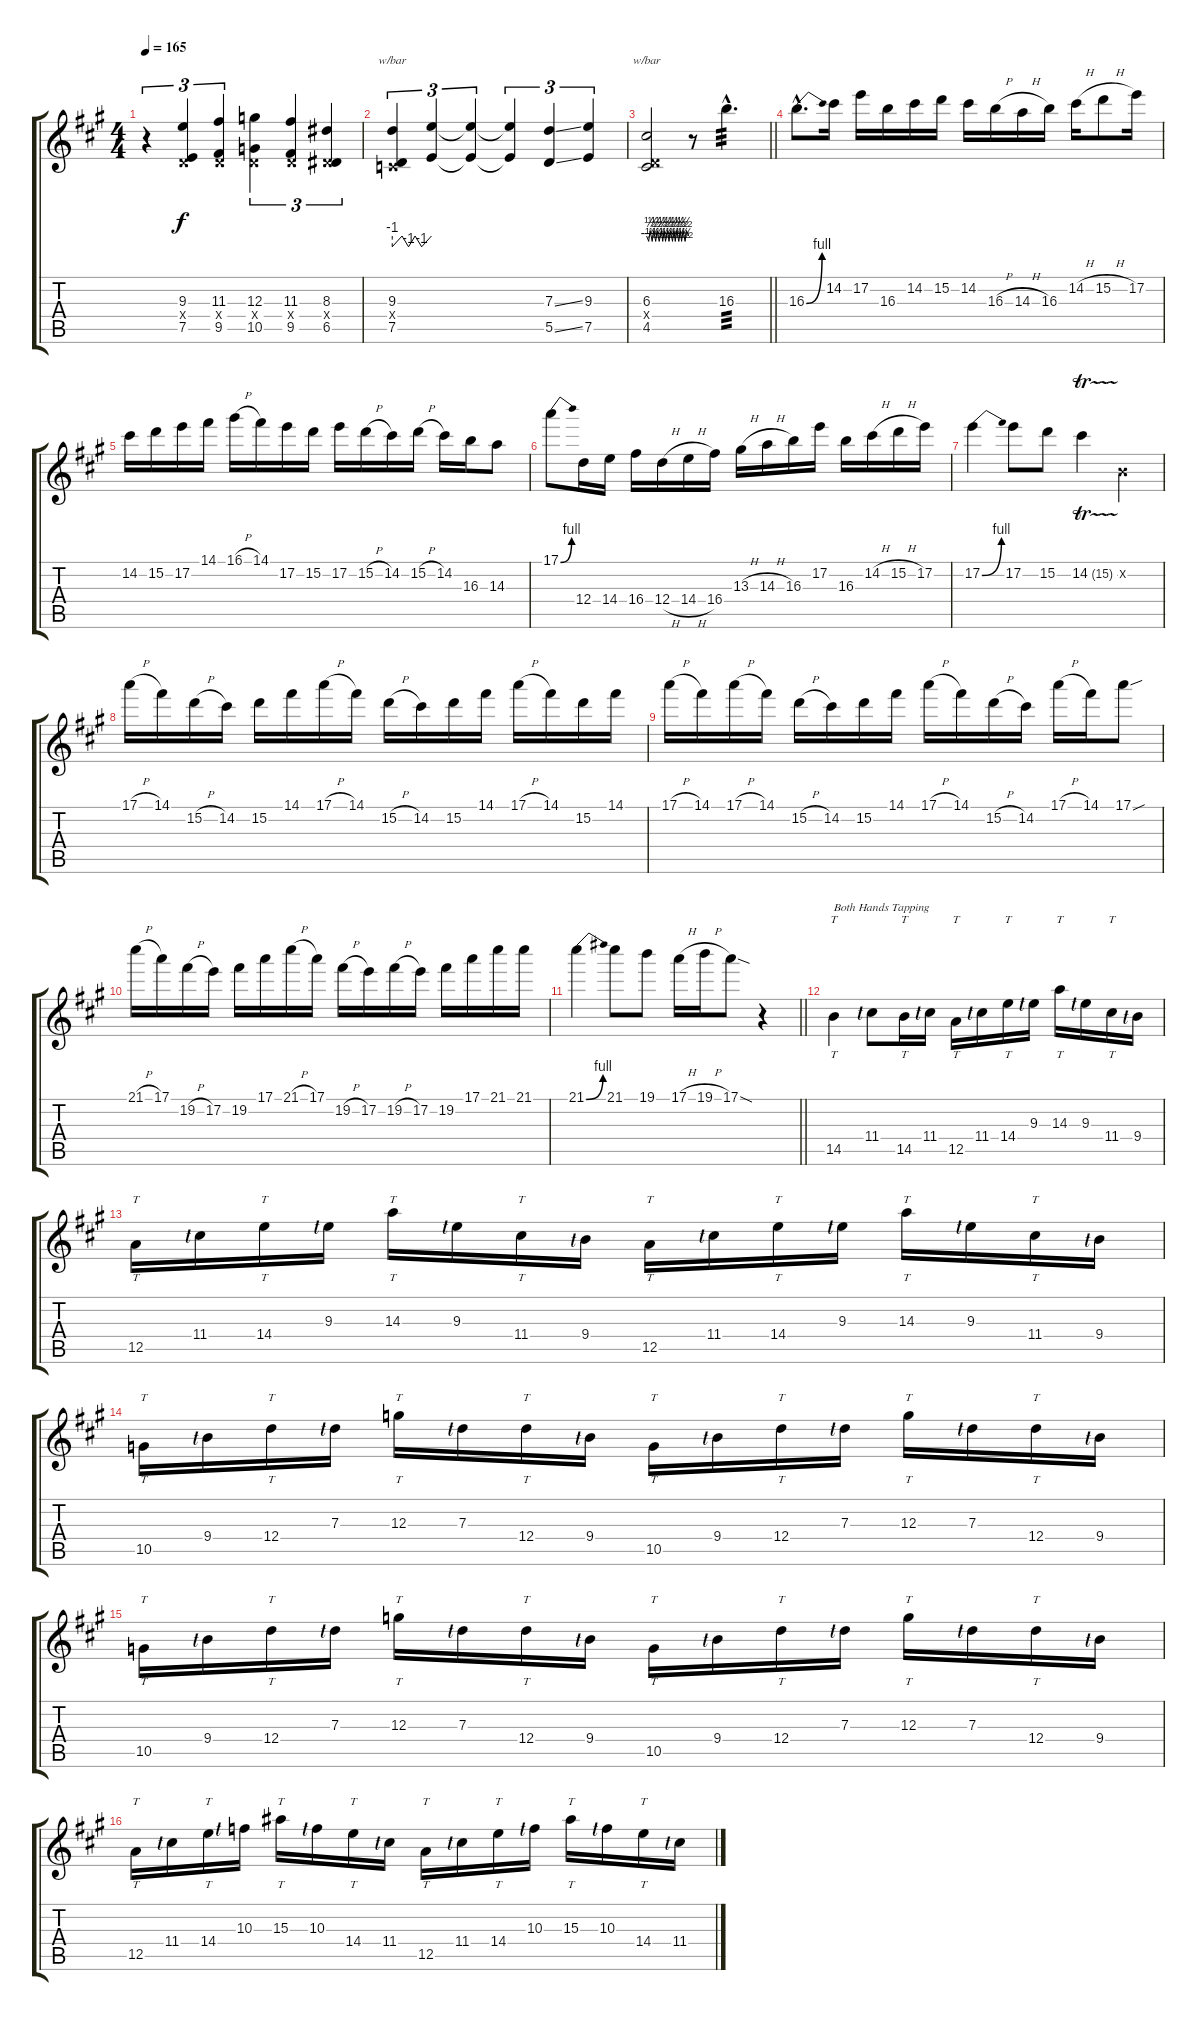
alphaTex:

\track "" {instrument distortionguitar}
\staff {score tabs}
\tuning (E4 B3 G3 D3 A2 E2) {hide}
\ts (4 4)
\tempo 165
\clef g2
\ks a
r.4{tu (3 2) dy f} (9.3 0.4{x} 7.5).4{tu (3 2)} (11.3 0.4{x} 9.5).4{tu (3 2)} (12.3 0.4{x} 10.5).4{tu (3 2)} (11.3 0.4{x} 9.5).4{tu (3 2)} (8.3 0.4{x} 6.5).4{tu (3 2)} |
(9.3 0.4{x} 7.5).4{tu (3 2) tbe (custom default 0 -4 15 0 25 -4 35 0 45 -4 60 0)} (9.3{t} 7.5{t}).4{tu (3 2)} (9.3{t} 7.5{t}).4{tu (3 2)} (9.3{t} 7.5{t}).4{tu (3 2)} (7.3{ss} 5.5{ss}).4{tu (3 2)} (9.3 7.5).4{tu (3 2)} |
\barLineRight lightlight
(6.3 0.4{x} 4.5).2{tbe (custom default 0 0 3 -2 5 2 8 -2 10 2 13 -2 15 2 18 -2 21 2 23 -2 25 2 27 -2 30 2 32 -2 34 2 37 -2 39 2 41 -2 43 2 46 -2 48 2 50 -2 52 2 55 -2 57 2 60 0)} r.8 16.3{hac}.4{d tp 3} |
16.3{be (bend 0 0 60 4) hac}.8{d} 14.2.16 17.2.16 16.3.16 14.2.16 15.2.16 14.2.16 16.3{h}.16 14.3{h}.16 16.3.16 14.2{h}.16 15.2{h}.8 17.2.16 |
14.2.16 15.2.16 17.2.16 14.1.16 16.1{h}.16 14.1.16 17.2.16 15.2.16 17.2.16 15.2{h}.16 14.2.16 15.2{h}.16 14.2.16 16.3.16 14.3.8 |
17.1{be (bend 0 0 60 4)}.8 12.4.16 14.4.16 16.4.16 12.4{h}.16 14.4{h}.16 16.4.16 13.3{h}.16 14.3{h}.16 16.3.16 17.2.16 16.3.16 14.2{h}.16 15.2{h}.16 17.2.16 |
17.2{be (bend 0 0 60 4)}.4 17.2.8 15.2.8 14.2{tr (15 16)}.4 0.2{x}.4 |
17.1{h}.16 14.1.16 15.2{h}.16 14.2.16 15.2.16 14.1.16 17.1{h}.16 14.1.16 15.2{h}.16 14.2.16 15.2.16 14.1.16 17.1{h}.16 14.1.16 15.2.16 14.1.16 |
17.1{h}.16 14.1.16 17.1{h}.16 14.1.16 15.2{h}.16 14.2.16 15.2.16 14.1.16 17.1{h}.16 14.1.16 15.2{h}.16 14.2.16 17.1{h}.16 14.1.16 17.1{sou}.8 |
21.1{h}.16 17.1.16 19.2{h}.16 17.2.16 19.2.16 17.1.16 21.1{h}.16 17.1.16 19.2{h}.16 17.2.16 19.2{h}.16 17.2.16 19.2.16 17.1.16 21.1.16 21.1.16 |
\barLineRight lightlight
21.1{be (bend 0 0 60 4)}.4 21.1.8 19.1.8 17.1{h}.16 19.1{h}.16 17.1{sod}.8 r.4 |
14.5.4{tt txt "Both Hands Tapping"} 11.4{lf 1}.8 14.5.16{tt} 11.4{lf 1}.16 12.5.16{tt} 11.4{lf 1}.16 14.4.16{tt} 9.3{lf 1}.16 14.3.16{tt} 9.3{lf 1}.16 11.4.16{tt} 9.4{lf 1}.16 |
12.5.16{tt} 11.4{lf 1}.16 14.4.16{tt} 9.3{lf 1}.16 14.3.16{tt} 9.3{lf 1}.16 11.4.16{tt} 9.4{lf 1}.16 12.5.16{tt} 11.4{lf 1}.16 14.4.16{tt} 9.3{lf 1}.16 14.3.16{tt} 9.3{lf 1}.16 11.4.16{tt} 9.4{lf 1}.16 |
10.5.16{tt} 9.4{lf 1}.16 12.4.16{tt} 7.3{lf 1}.16 12.3.16{tt} 7.3{lf 1}.16 12.4.16{tt} 9.4{lf 1}.16 10.5.16{tt} 9.4{lf 1}.16 12.4.16{tt} 7.3{lf 1}.16 12.3.16{tt} 7.3{lf 1}.16 12.4.16{tt} 9.4{lf 1}.16 |
10.5.16{tt} 9.4{lf 1}.16 12.4.16{tt} 7.3{lf 1}.16 12.3.16{tt} 7.3{lf 1}.16 12.4.16{tt} 9.4{lf 1}.16 10.5.16{tt} 9.4{lf 1}.16 12.4.16{tt} 7.3{lf 1}.16 12.3.16{tt} 7.3{lf 1}.16 12.4.16{tt} 9.4{lf 1}.16 |
12.5.16{tt} 11.4{lf 1}.16 14.4.16{tt} 10.3{lf 1}.16 15.3.16{tt} 10.3{lf 1}.16 14.4.16{tt} 11.4{lf 1}.16 12.5.16{tt} 11.4{lf 1}.16 14.4.16{tt} 10.3{lf 1}.16 15.3.16{tt} 10.3{lf 1}.16 14.4.16{tt} 11.4{lf 1}.16
